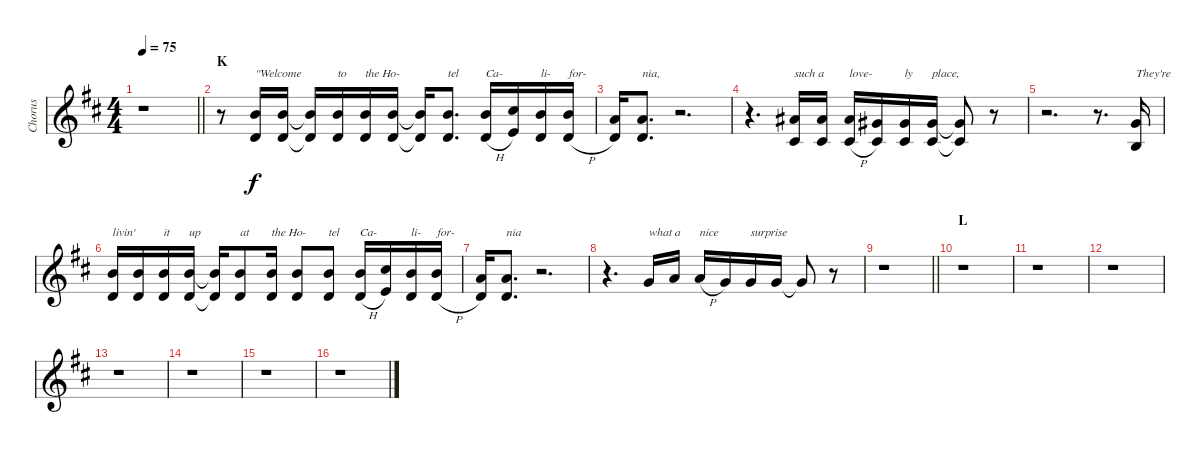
\track ("Chorus" "Chorus") {instrument synthvoice}
\staff {score}
\tuning (E4 B3 G3 D3 A2 E2) {hide}
\ts (4 4)
\tempo 75
\clef g2
\barLineRight lightlight
\ks d
r.1{dy f} |
\section ("" "K")
r.8 (7.1 3.2).16{txt "\"Welcome"} (7.1 3.2).16 (7.1{t} 3.2{t}).16 (7.1 3.2).16{txt "to"} (7.1 3.2).16{txt "the Ho-"} (7.1 3.2).16 (7.1{t} 3.2{t}).16 (7.1 3.2).8{d txt "tel"} (7.1{h} 3.2{h}).16{txt "Ca-"} (9.1 5.2).16 (7.1 3.2).16{txt "li-"} (7.1{h} 3.2{h}).16{txt "for-"} |
(5.1 3.2).16 (5.1 3.2).8{d txt "nia,"} r.2{d} |
r.4{d} (6.1 2.2).16{txt "such a"} (6.1 2.2).16 (6.1{h} 2.2{h}).16{txt "love-"} (4.1 2.2).16 (4.1 2.2).16{txt "ly"} (4.1 2.2).16{txt "place,"} (4.1{t} 2.2{t}).8 r.8 |
r.2{d} r.8{d} (3.1 0.2).16{txt "They're"} |
(7.1 3.2).16{txt "livin'"} (7.1 3.2).16 (7.1 3.2).16{txt "it"} (7.1 3.2).16{txt "up"} (7.1{t} 3.2{t}).16 (7.1 3.2).8{txt "at"} (7.1 3.2).16{txt "the Ho-"} (7.1 3.2).8 (7.1 3.2).8{txt "tel"} (7.1{h} 3.2{h}).16{txt "Ca-"} (9.1 5.2).16 (7.1 3.2).16{txt "li-"} (7.1{h} 3.2{h}).16{txt "for-"} |
(5.1 3.2).16 (5.1 3.2).8{d txt "nia"} r.2{d} |
r.4{d} 3.1.16{txt "what a"} 5.1.16 5.1{h}.16{txt "nice"} 3.1.16 3.1.16{txt "surprise"} 3.1.16 3.1{t}.8 r.8 |
\barLineRight lightlight
r.1 |
\section ("" "L")
r.1 |
r.1 |
r.1 |
r.1 |
r.1 |
r.1 |
r.1
